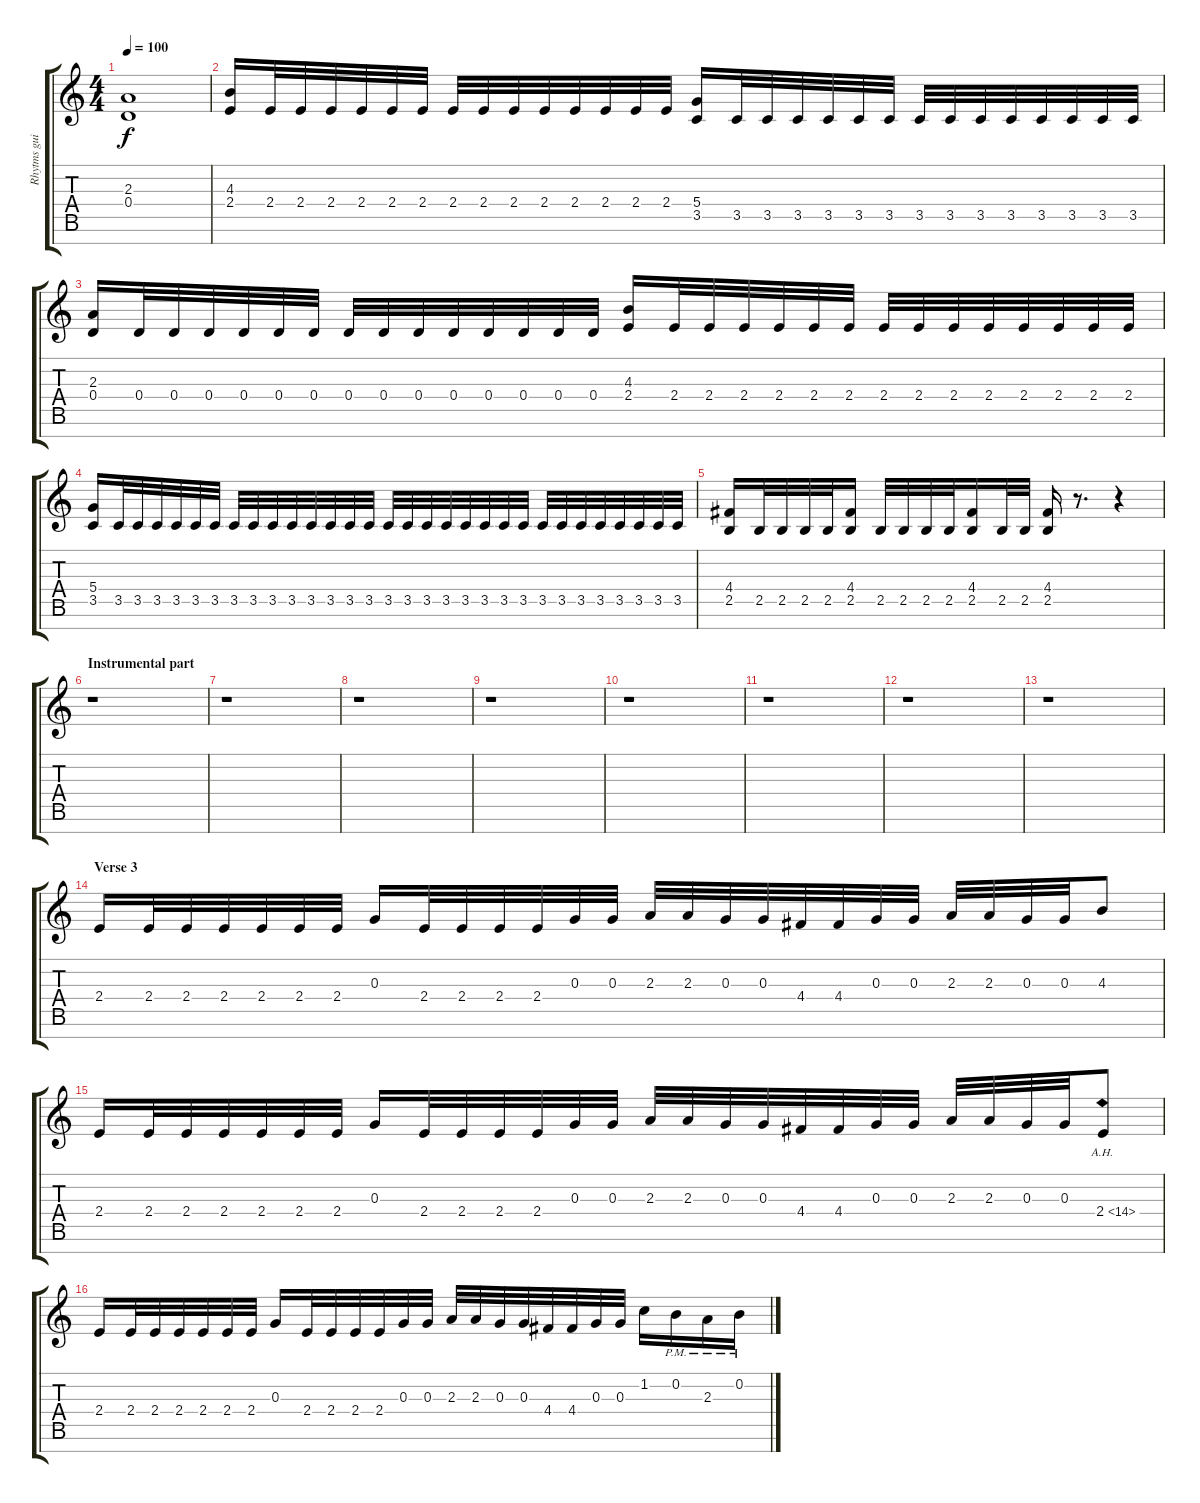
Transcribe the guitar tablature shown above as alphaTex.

\track ("Rhytms guit 2" "Rhytms gui") {instrument distortionguitar}
\staff {score tabs}
\tuning (E4 B3 G3 D3 A2 E2 B1) {hide}
\ts (4 4)
\tempo 100
\clef g2
\ks c
(2.3 0.4).1{dy f} |
(4.3 2.4).16 2.4.32 2.4.32 2.4.32 2.4.32 2.4.32 2.4.32 2.4.32 2.4.32 2.4.32 2.4.32 2.4.32 2.4.32 2.4.32 2.4.32 (5.4 3.5).16 3.5.32 3.5.32 3.5.32 3.5.32 3.5.32 3.5.32 3.5.32 3.5.32 3.5.32 3.5.32 3.5.32 3.5.32 3.5.32 3.5.32 |
(2.3 0.4).16 0.4.32 0.4.32 0.4.32 0.4.32 0.4.32 0.4.32 0.4.32 0.4.32 0.4.32 0.4.32 0.4.32 0.4.32 0.4.32 0.4.32 (4.3 2.4).16 2.4.32 2.4.32 2.4.32 2.4.32 2.4.32 2.4.32 2.4.32 2.4.32 2.4.32 2.4.32 2.4.32 2.4.32 2.4.32 2.4.32 |
(5.4 3.5).16 3.5.32 3.5.32 3.5.32 3.5.32 3.5.32 3.5.32 3.5.32 3.5.32 3.5.32 3.5.32 3.5.32 3.5.32 3.5.32 3.5.32 3.5.32 3.5.32 3.5.32 3.5.32 3.5.32 3.5.32 3.5.32 3.5.32 3.5.32 3.5.32 3.5.32 3.5.32 3.5.32 3.5.32 3.5.32 3.5.32 |
(4.4 2.5).16 2.5.32 2.5.32 2.5.32 2.5.32 (4.4 2.5).16 2.5.32 2.5.32 2.5.32 2.5.32 (4.4 2.5).16 2.5.32 2.5.32 (4.4 2.5).16 r.8{d} r.4 |
\section ("" "Instrumental part")
r.1 |
r.1 |
r.1 |
r.1 |
r.1 |
r.1 |
r.1 |
r.1 |
\section ("" "Verse 3")
2.4.16 2.4.32 2.4.32 2.4.32 2.4.32 2.4.32 2.4.32 0.3.16 2.4.32 2.4.32 2.4.32 2.4.32 0.3.32 0.3.32 2.3.32 2.3.32 0.3.32 0.3.32 4.4.32 4.4.32 0.3.32 0.3.32 2.3.32 2.3.32 0.3.32 0.3.32 4.3.8 |
2.4.16 2.4.32 2.4.32 2.4.32 2.4.32 2.4.32 2.4.32 0.3.16 2.4.32 2.4.32 2.4.32 2.4.32 0.3.32 0.3.32 2.3.32 2.3.32 0.3.32 0.3.32 4.4.32 4.4.32 0.3.32 0.3.32 2.3.32 2.3.32 0.3.32 0.3.32 2.4{ah 12}.8 |
2.4.16 2.4.32 2.4.32 2.4.32 2.4.32 2.4.32 2.4.32 0.3.16 2.4.32 2.4.32 2.4.32 2.4.32 0.3.32 0.3.32 2.3.32 2.3.32 0.3.32 0.3.32 4.4.32 4.4.32 0.3.32 0.3.32 1.2.16 0.2{pm}.16 2.3{pm}.16 0.2{pm}.16
